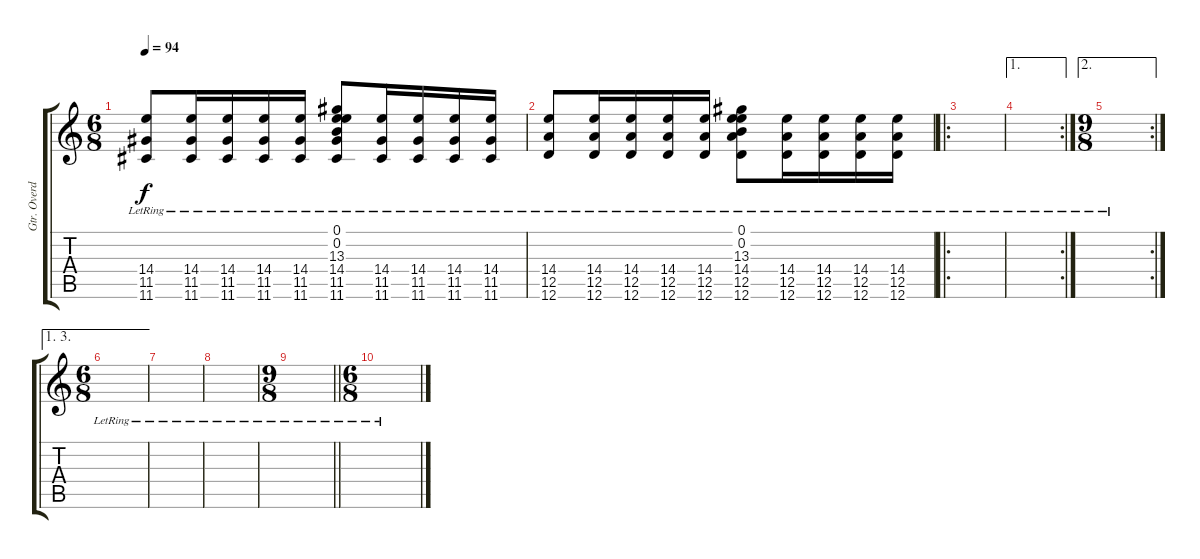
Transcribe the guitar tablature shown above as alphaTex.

\track ("Gtr. Overdub" "Gtr. Overd") {instrument distortionguitar}
\staff {score tabs}
\tuning (E4 B3 G3 D3 A2 D2) {hide}
\ts (6 8)
\tempo 94
\clef g2
\ks c
(14.4{lr} 11.5{lr} 11.6{lr}).8{dy f} (14.4{lr} 11.5{lr} 11.6{lr}).16 (14.4{lr} 11.5{lr} 11.6{lr}).16 (14.4{lr} 11.5{lr} 11.6{lr}).16 (14.4{lr} 11.5{lr} 11.6{lr}).16 (0.1{lr} 0.2{lr} 13.3{lr} 14.4{lr} 11.5{lr} 11.6{lr}).8 (14.4{lr} 11.5{lr} 11.6{lr}).16 (14.4{lr} 11.5{lr} 11.6{lr}).16 (14.4{lr} 11.5{lr} 11.6{lr}).16 (14.4{lr} 11.5{lr} 11.6{lr}).16 |
(14.4{lr} 12.5{lr} 12.6{lr}).8 (14.4{lr} 12.5{lr} 12.6{lr}).16 (14.4{lr} 12.5{lr} 12.6{lr}).16 (14.4{lr} 12.5{lr} 12.6{lr}).16 (14.4{lr} 12.5{lr} 12.6{lr}).16 (0.1{lr} 0.2{lr} 13.3{lr} 14.4{lr} 12.5{lr} 12.6{lr}).8 (14.4{lr} 12.5{lr} 12.6{lr}).16 (14.4{lr} 12.5{lr} 12.6{lr}).16 (14.4{lr} 12.5{lr} 12.6{lr}).16 (14.4{lr} 12.5{lr} 12.6{lr}).16 |
\ro
|
\ae 1
\rc 2
|
\ae 2
\rc 2
\ts (9 8)
|
\ae (1 3)
\ts (6 8)
|
|
|
\ts (9 8)
\barLineRight lightlight
|
\ts (6 8)
